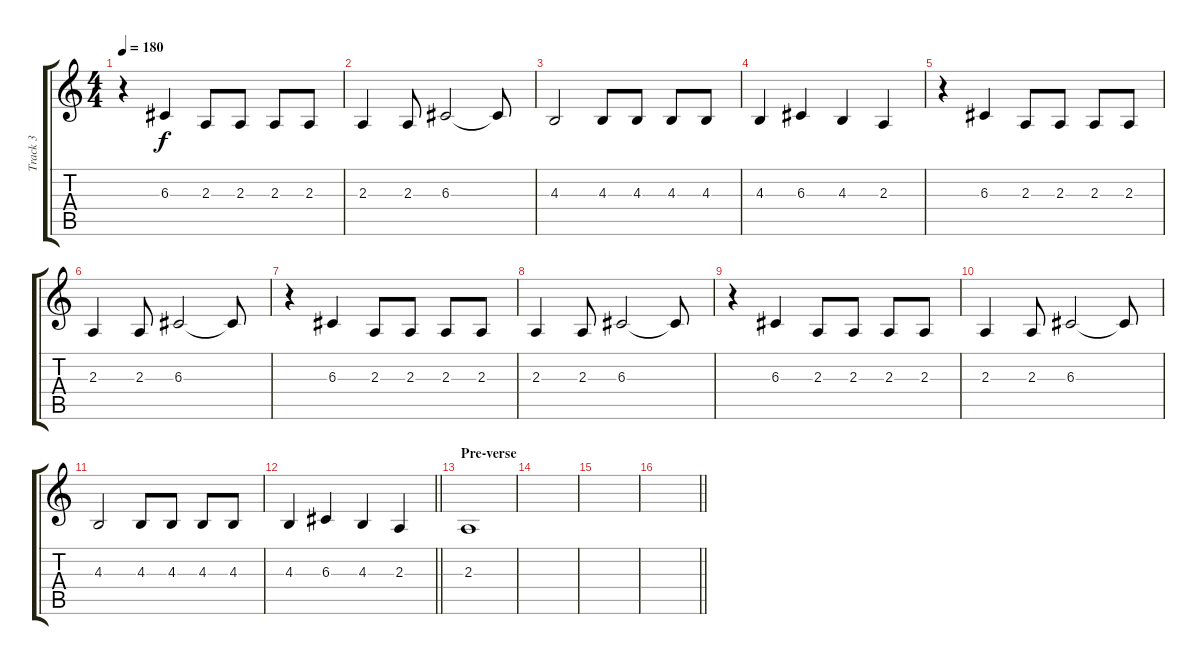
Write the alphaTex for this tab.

\track ("Track 3" "Track 3") {instrument lead2sawtooth}
\staff {score tabs}
\tuning (E4 B3 G3 D3 A2 E2) {hide}
\ts (4 4)
\tempo 180
\clef g2
\ks c
r.4{dy f} 6.3.4 2.3.8 2.3.8 2.3.8 2.3.8 |
2.3.4 2.3.8 6.3.2 6.3{t}.8 |
4.3.2 4.3.8 4.3.8 4.3.8 4.3.8 |
4.3.4 6.3.4 4.3.4 2.3.4 |
r.4 6.3.4 2.3.8 2.3.8 2.3.8 2.3.8 |
2.3.4 2.3.8 6.3.2 6.3{t}.8 |
r.4 6.3.4 2.3.8 2.3.8 2.3.8 2.3.8 |
2.3.4 2.3.8 6.3.2 6.3{t}.8 |
r.4 6.3.4 2.3.8 2.3.8 2.3.8 2.3.8 |
2.3.4 2.3.8 6.3.2 6.3{t}.8 |
4.3.2 4.3.8 4.3.8 4.3.8 4.3.8 |
\barLineRight lightlight
4.3.4 6.3.4 4.3.4 2.3.4 |
\section ("" "Pre-verse")
2.3.1 |
|
|
\barLineRight lightlight
